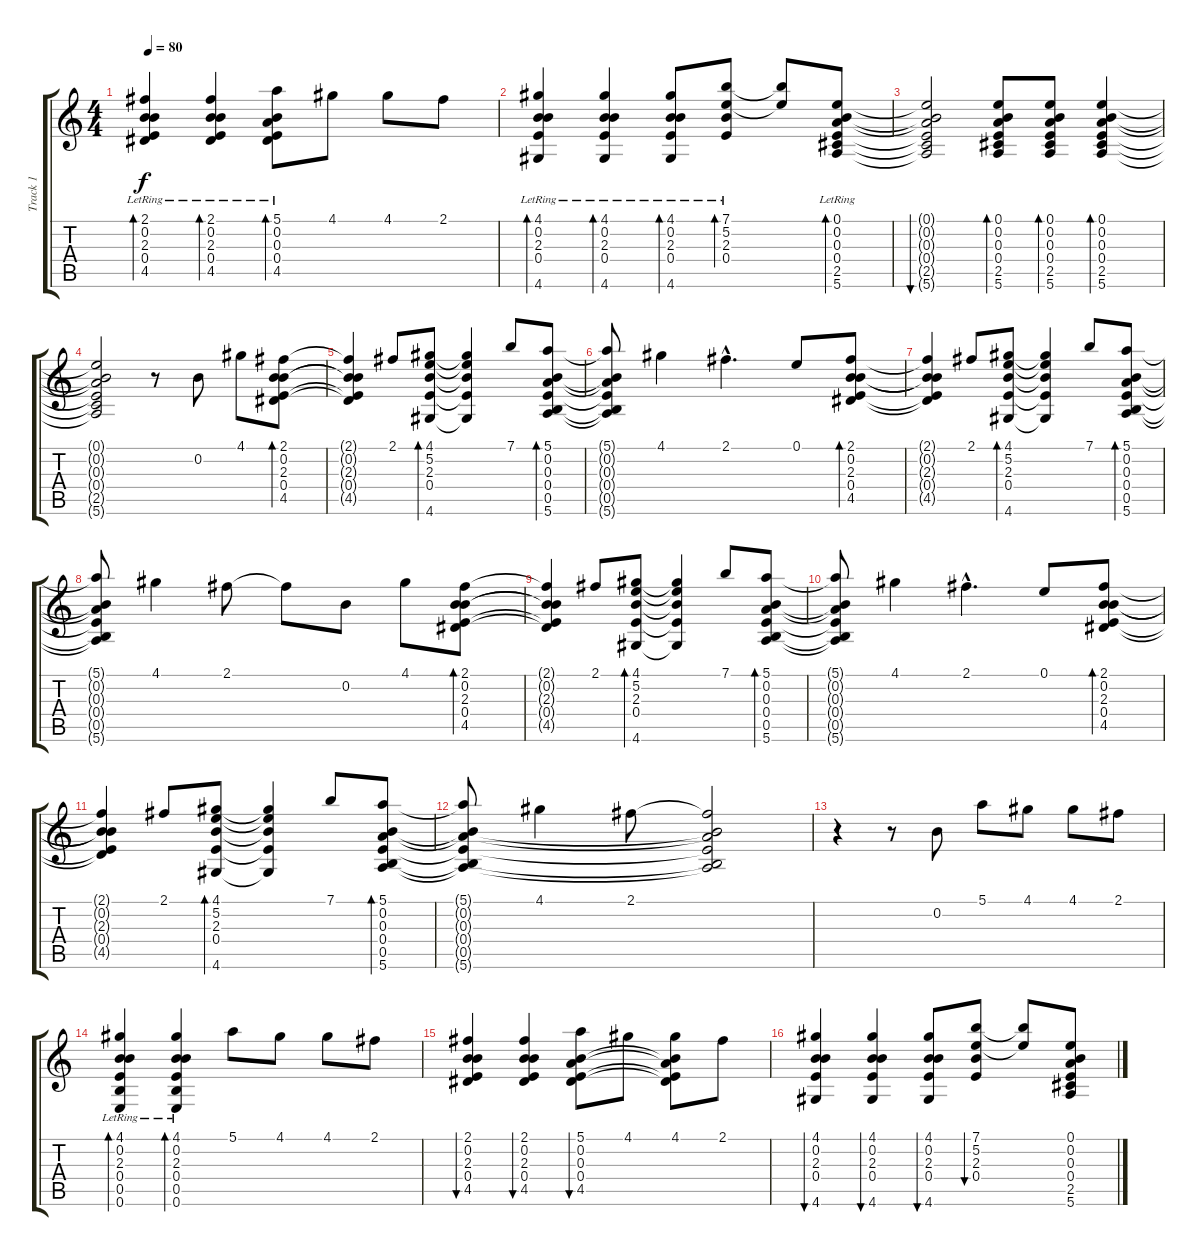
\track ("Track 1" "Track 1") {instrument acousticguitarnylon}
\staff {score tabs}
\tuning (E4 B3 A3 E3 B2 E2) {hide}
\ts (4 4)
\tempo 80
\clef g2
\ks c
(2.1 0.2{lr} 2.3{lr} 0.4{lr} 4.5{lr}).4{bd 60 dy f} (2.1 0.2{lr} 2.3{lr} 0.4{lr} 4.5{lr}).4{bd 60} (5.1 0.2{lr} 0.3{lr} 0.4{lr} 4.5{lr}).8{bd 60} 4.1.8 4.1.8 2.1.8 |
(4.1 0.2{lr} 2.3{lr} 0.4{lr} 4.6).4{bd 60} (4.1 0.2{lr} 2.3{lr} 0.4{lr} 4.6).4{bd 60} (4.1 0.2{lr} 2.3{lr} 0.4{lr} 4.6).8{bd 60} (7.1 5.2{lr} 2.3 0.4).8{bd 60} (7.1{t} 5.2{t}).8 (0.1 0.2{lr} 0.3{lr} 0.4{lr} 2.5{lr} 5.6).8{bd 60} |
(0.1{t} 0.2{t} 0.3{t} 0.4{t} 2.5{t} 5.6{t}).2{bu 60} (0.1 0.2 0.3 0.4 2.5 5.6).8{bd 60} (0.1 0.2 0.3 0.4 2.5 5.6).8{bd 60} (0.1 0.2 0.3 0.4 2.5 5.6).4{bd 60} |
(0.1{t} 0.2{t} 0.3{t} 0.4{t} 2.5{t} 5.6{t}).2 r.8 0.2.8 4.1.8 (2.1 0.2 2.3 0.4 4.5).8{bd 60} |
(2.1{t} 0.2{t} 2.3{t} 0.4{t} 4.5{t}).4 2.1.8 (4.1 5.2 2.3 0.4 4.6).8{bd 60} (4.1{t} 5.2{t} 2.3{t} 0.4{t} 4.6{t}).4 7.1.8 (5.1 0.2 0.3 0.4 0.5 5.6).8{bd 60} |
(5.1{t} 0.2{t} 0.3{t} 0.4{t} 0.5{t} 5.6{t}).8 4.1.4 2.1{hac}.4{d} 0.1.8 (2.1 0.2 2.3 0.4 4.5).8{bd 60} |
(2.1{t} 0.2{t} 2.3{t} 0.4{t} 4.5{t}).4 2.1.8 (4.1 5.2 2.3 0.4 4.6).8{bd 60} (4.1{t} 5.2{t} 2.3{t} 0.4{t} 4.6{t}).4 7.1.8 (5.1 0.2 0.3 0.4 0.5 5.6).8{bd 60} |
(5.1{t} 0.2{t} 0.3{t} 0.4{t} 0.5{t} 5.6{t}).8 4.1.4 2.1.8 2.1{t}.8 0.2.8 4.1.8 (2.1 0.2 2.3 0.4 4.5).8{bd 60} |
(2.1{t} 0.2{t} 2.3{t} 0.4{t} 4.5{t}).4 2.1.8 (4.1 5.2 2.3 0.4 4.6).8{bd 60} (4.1{t} 5.2{t} 2.3{t} 0.4{t} 4.6{t}).4 7.1.8 (5.1 0.2 0.3 0.4 0.5 5.6).8{bd 60} |
(5.1{t} 0.2{t} 0.3{t} 0.4{t} 0.5{t} 5.6{t}).8 4.1.4 2.1{hac}.4{d} 0.1.8 (2.1 0.2 2.3 0.4 4.5).8{bd 60} |
(2.1{t} 0.2{t} 2.3{t} 0.4{t} 4.5{t}).4 2.1.8 (4.1 5.2 2.3 0.4 4.6).8{bd 480} (4.1{t} 5.2{t} 2.3{t} 0.4{t} 4.6{t}).4 7.1.8 (5.1 0.2 0.3 0.4 0.5 5.6).8{bd 60} |
(5.1{t} 0.2{t} 0.3{t} 0.4{t} 0.5{t} 5.6{t}).8 4.1.4 2.1.8 (2.1{t} 0.2{t} 0.3{t} 0.4{t} 0.5{t} 5.6{t}).2 |
r.4 r.8 0.2.8 5.1.8 4.1.8 4.1.8 2.1.8 |
(4.1 0.2{lr} 2.3{lr} 0.4{lr} 0.5{lr} 0.6{lr}).4{bd 60} (4.1 0.2{lr} 2.3{lr} 0.4{lr} 0.5{lr} 0.6{lr}).4{bd 60} 5.1.8 4.1.8 4.1.8 2.1.8 |
(2.1 0.2 2.3 0.4 4.5).4{bu 60} (2.1 0.2 2.3 0.4 4.5).4{bu 60} (5.1 0.2 0.3 0.4 4.5).8{bu 60} 4.1.8 (4.1 0.2{t} 0.3{t} 0.4{t} 4.5{t}).8 2.1.8 |
(4.1 0.2 2.3 0.4 4.6).4{bu 60} (4.1 0.2 2.3 0.4 4.6).4{bu 60} (4.1 0.2 2.3 0.4 4.6).8{bu 60} (7.1 5.2 2.3 0.4).8{bu 60} (7.1{t} 5.2{t}).8 (0.1 0.2 0.3 0.4 2.5 5.6).8
